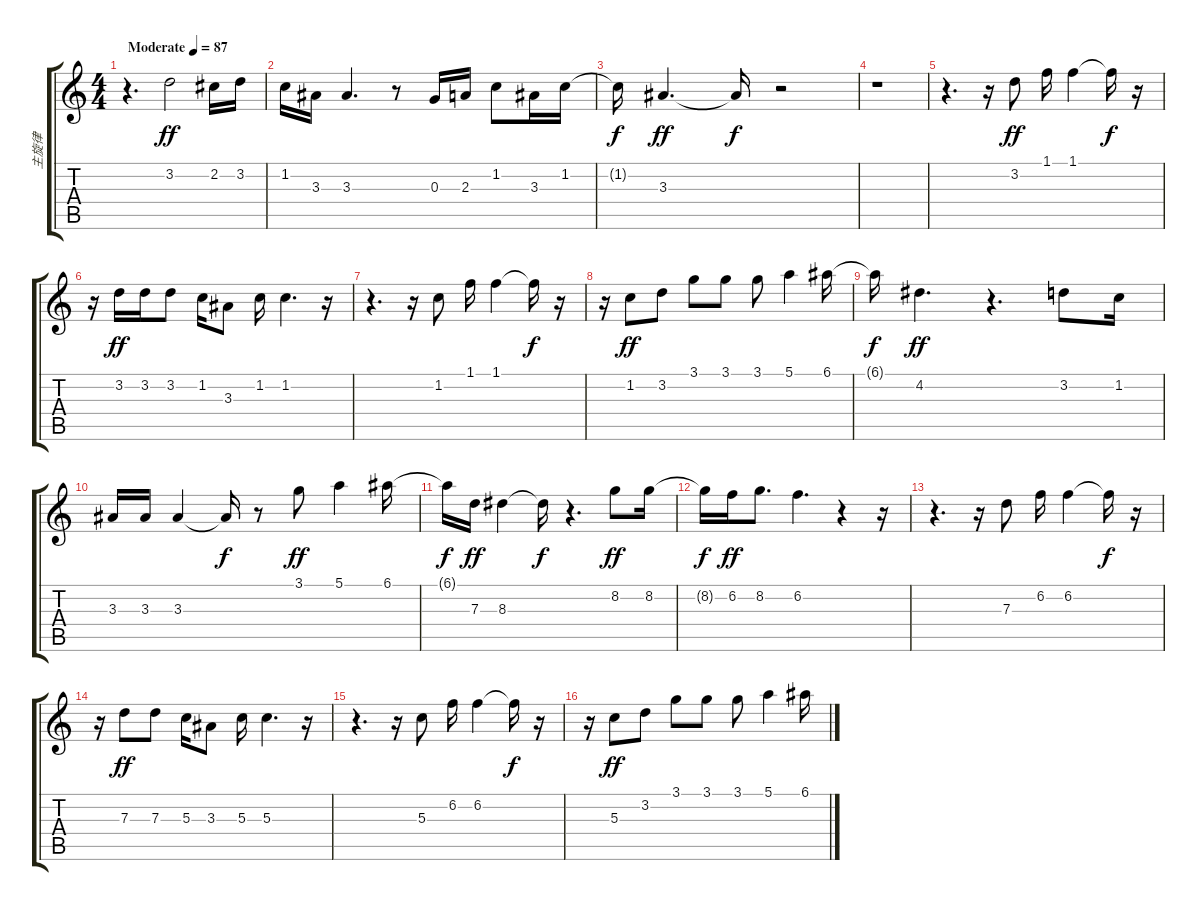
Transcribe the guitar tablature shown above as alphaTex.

\track ("主旋律" "主旋律") {instrument distortionguitar}
\staff {score tabs}
\tuning (E4 B3 G3 D3 A2 E2) {hide}
\ts (4 4)
\tempo (87 "Moderate")
\clef g2
\ks c
r.4{d dy ff instrument distortionguitar} 3.2.2 2.2.16 3.2.16 |
1.2.16 3.3.16 3.3.4{d} r.8 0.3.16 2.3.16 1.2.8 3.3.16 1.2.16 |
1.2{t}.16{dy f} 3.3.4{d dy ff} 3.3{t}.16{dy f} r.2 |
r.1 |
r.4{d} r.16 3.2.8{dy ff} 1.1.16 1.1.4 1.1{t}.16{dy f} r.16 |
r.16 3.2.16{dy ff} 3.2.16 3.2.8 1.2.16 3.3.8 1.2.16 1.2.4{d} r.16 |
r.4{d} r.16 1.2.8 1.1.16 1.1.4 1.1{t}.16{dy f} r.16 |
r.16 1.2.8{dy ff} 3.2.8 3.1.8 3.1.8 3.1.8 5.1.4 6.1.16 |
6.1{t}.16{dy f} 4.2.4{d dy ff} r.4{d} 3.2.8 1.2.16 |
3.3.16 3.3.16 3.3.4 3.3{t}.16{dy f} r.8 3.1.8{dy ff} 5.1.4 6.1.16 |
6.1{t}.16{dy f} 7.3.16{dy ff} 8.3.4 8.3{t}.16{dy f} r.4{d} 8.2.8{dy ff} 8.2.16 |
8.2{t}.16{dy f} 6.2.16{dy ff} 8.2.8{d} 6.2.4{d} r.4 r.16 |
r.4{d} r.16 7.3.8 6.2.16 6.2.4 6.2{t}.16{dy f} r.16 |
r.16 7.3.8{dy ff} 7.3.8 5.3.16 3.3.8 5.3.16 5.3.4{d} r.16 |
r.4{d} r.16 5.3.8 6.2.16 6.2.4 6.2{t}.16{dy f} r.16 |
r.16 5.3.8{dy ff} 3.2.8 3.1.8 3.1.8 3.1.8 5.1.4 6.1.16
